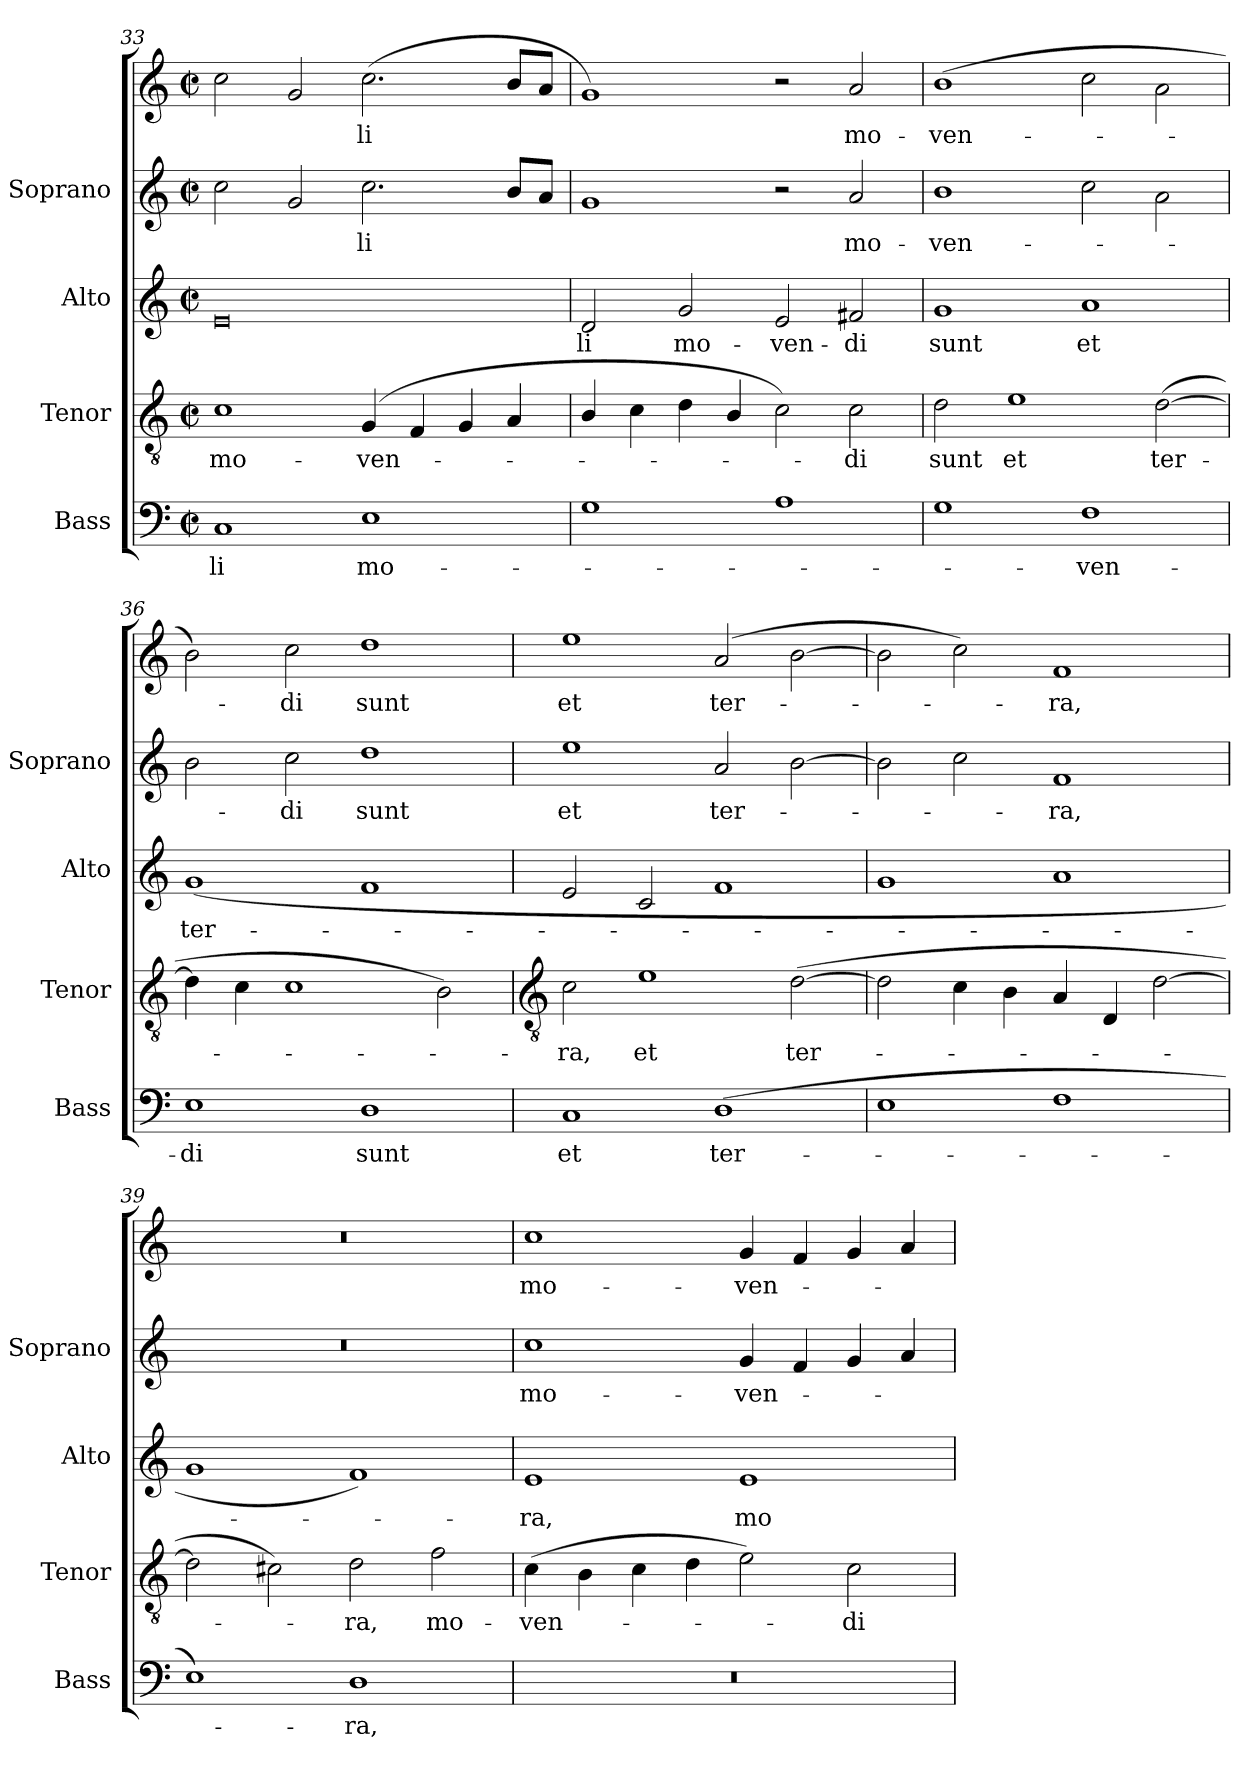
**kern	**text	**kern	**text	**kern	**text	**kern	**text	**kern	**text
*part4	*part4	*part3	*part3	*part2	*part2	*part1	*part1	*part1	*part1
*staff5	*staff5	*staff4	*staff4	*staff3	*staff3	*staff2	*staff2	*staff1	*staff1
*I"Bass	*	*I"Tenor	*	*I"Alto	*	*I"Soprano	*	*	*
*I'Bass	*	*I'Tenor	*	*I'Alto	*	*I'Soprano	*	*	*
*clefF4	*	*clefGv2	*	*clefG2	*	*	*	*clefG2	*
*k[]	*	*k[]	*	*k[]	*	*k[]	*	*k[]	*
*C:	*	*C:	*	*C:	*	*C:	*	*C:	*
*M4/2	*	*M4/2	*	*M4/2	*	*M4/2	*	*M4/2	*
*met(c|)	*	*met(c|)	*	*met(c|)	*	*met(c|)	*	*met(c|)	*
=33	=33	=33	=33	=33	=33	=33	=33	=33	=33
!	!LO:LY:b	!	!LO:LY:b	!	!	!	!	!	!
1C	li	1c	mo-	0e	.	2cc	.	2cc	.
.	.	.	.	.	.	2g	.	2g	.
!	!LO:LY:b	!	!LO:LY:b	!	!	!	!LO:LY:b	!	!LO:LY:b
1E	mo-	(<4G	-ven-	.	.	2.cc	li	(<2.cc	li
.	.	4F	.	.	.	.	.	.	.
.	.	4G	.	.	.	.	.	.	.
.	.	4A	.	.	.	8bL	.	8bL	.
.	.	.	.	.	.	8aJ	.	8aJ	.
=34	=34	=34	=34	=34	=34	=34	=34	=34	=34
!	!	!	!	!	!LO:LY:b	!	!	!	!
1G	.	4B/	.	2d	li	1g	.	1g)	.
.	.	4c\	.	.	.	.	.	.	.
!	!	!	!	!	!LO:LY:b	!	!	!	!
.	.	4d\	.	2g	mo-	.	.	.	.
.	.	4B/	.	.	.	.	.	.	.
!	!	!	!	!	!LO:LY:b	!	!	!	!
1A	.	2c)	.	2e	-ven-	2r	.	2r	.
!	!	!	!LO:LY:b	!	!LO:LY:b	!	!LO:LY:b	!	!LO:LY:b
.	.	2c	di	2f#X	-di	2a	mo-	2a	mo-
=35	=35	=35	=35	=35	=35	=35	=35	=35	=35
!	!	!	!LO:LY:b	!	!LO:LY:b	!	!LO:LY:b	!	!LO:LY:b
1G	.	2d	sunt	1g	sunt	1b	-ven-	(>1b	-ven-
!	!	!	!LO:LY:b	!	!	!	!	!	!
.	.	1e	et	.	.	.	.	.	.
!	!LO:LY:b	!	!	!	!LO:LY:b	!	!	!	!
1F	ven-	.	.	1a	et	2cc	.	2cc	.
!	!	!	!LO:LY:b	!	!	!	!	!	!
.	.	(>[2d	ter-	.	.	2a\	.	2a\	.
=36	=36	=36	=36	=36	=36	=36	=36	=36	=36
!	!LO:LY:b	!	!	!	!LO:LY:b	!	!	!	!
1E	-di	4d]	.	(<1g	ter-	2b	.	2b)	.
.	.	4c	.	.	.	.	.	.	.
!	!	!	!	!	!	!	!LO:LY:b	!	!LO:LY:b
.	.	1c	.	.	.	2cc	di	2cc	di
!	!LO:LY:b	!	!	!	!	!	!LO:LY:b	!	!LO:LY:b
1D	sunt	.	.	1f	.	1dd	sunt	1dd	sunt
.	.	2B)	.	.	.	.	.	.	.
!!LO:LB:g=z
=37	=37	=37	=37	=37	=37	=37	=37	=37	=37
*	*	*clefGv2	*	*	*	*	*	*	*
!	!LO:LY:b	!	!LO:LY:b	!	!	!	!LO:LY:b	!	!LO:LY:b
1C	et	2c	ra,	2e	.	1ee	et	1ee	et
!	!	!	!LO:LY:b	!	!	!	!	!	!
.	.	1e	et	2c	.	.	.	.	.
!	!LO:LY:b	!	!	!	!	!	!LO:LY:b	!	!LO:LY:b
(>1D	ter-	.	.	1f	.	2a	ter-	(>2a	ter-
!	!	!	!LO:LY:b	!	!	!	!	!	!
.	.	(>[2d	ter-	.	.	[2b	.	[2b	.
=38	=38	=38	=38	=38	=38	=38	=38	=38	=38
1E	.	2d]	.	1g	.	2b]	.	2b]	.
.	.	4c	.	.	.	2cc	.	2cc)	.
.	.	4B	.	.	.	.	.	.	.
!	!	!	!	!	!	!	!LO:LY:b	!	!LO:LY:b
1F	.	4A	.	1a	.	1f	ra,	1f	ra,
.	.	4D	.	.	.	.	.	.	.
.	.	[2d	.	.	.	.	.	.	.
=39	=39	=39	=39	=39	=39	=39	=39	=39	=39
1E)	.	2d]	.	1g	.	0r	.	0r	.
.	.	2c#X)	.	.	.	.	.	.	.
!	!LO:LY:b	!	!LO:LY:b	!	!	!	!	!	!
1D	ra,	2d	ra,	1f)	.	.	.	.	.
!	!	!	!LO:LY:b	!	!	!	!	!	!
.	.	2f	mo-	.	.	.	.	.	.
=40	=40	=40	=40	=40	=40	=40	=40	=40	=40
!	!	!	!LO:LY:b	!	!LO:LY:b	!	!LO:LY:b	!	!LO:LY:b
0r	.	(>4c	-ven-	1e	ra,	1cc	mo-	1cc	mo-
.	.	4B	.	.	.	.	.	.	.
.	.	4c	.	.	.	.	.	.	.
.	.	4d	.	.	.	.	.	.	.
!	!	!	!	!	!LO:LY:b	!	!LO:LY:b	!	!LO:LY:b
.	.	2e)	.	1e	mo-	4g	-ven-	4g	-ven-
.	.	.	.	.	.	4f	.	4f	.
!	!	!	!LO:LY:b	!	!	!	!	!	!
.	.	2c	di	.	.	4g	.	4g	.
.	.	.	.	.	.	4a	.	4a	.
=	=	=	=	=	=	=	=	=	=
*-	*-	*-	*-	*-	*-	*-	*-	*-	*-
